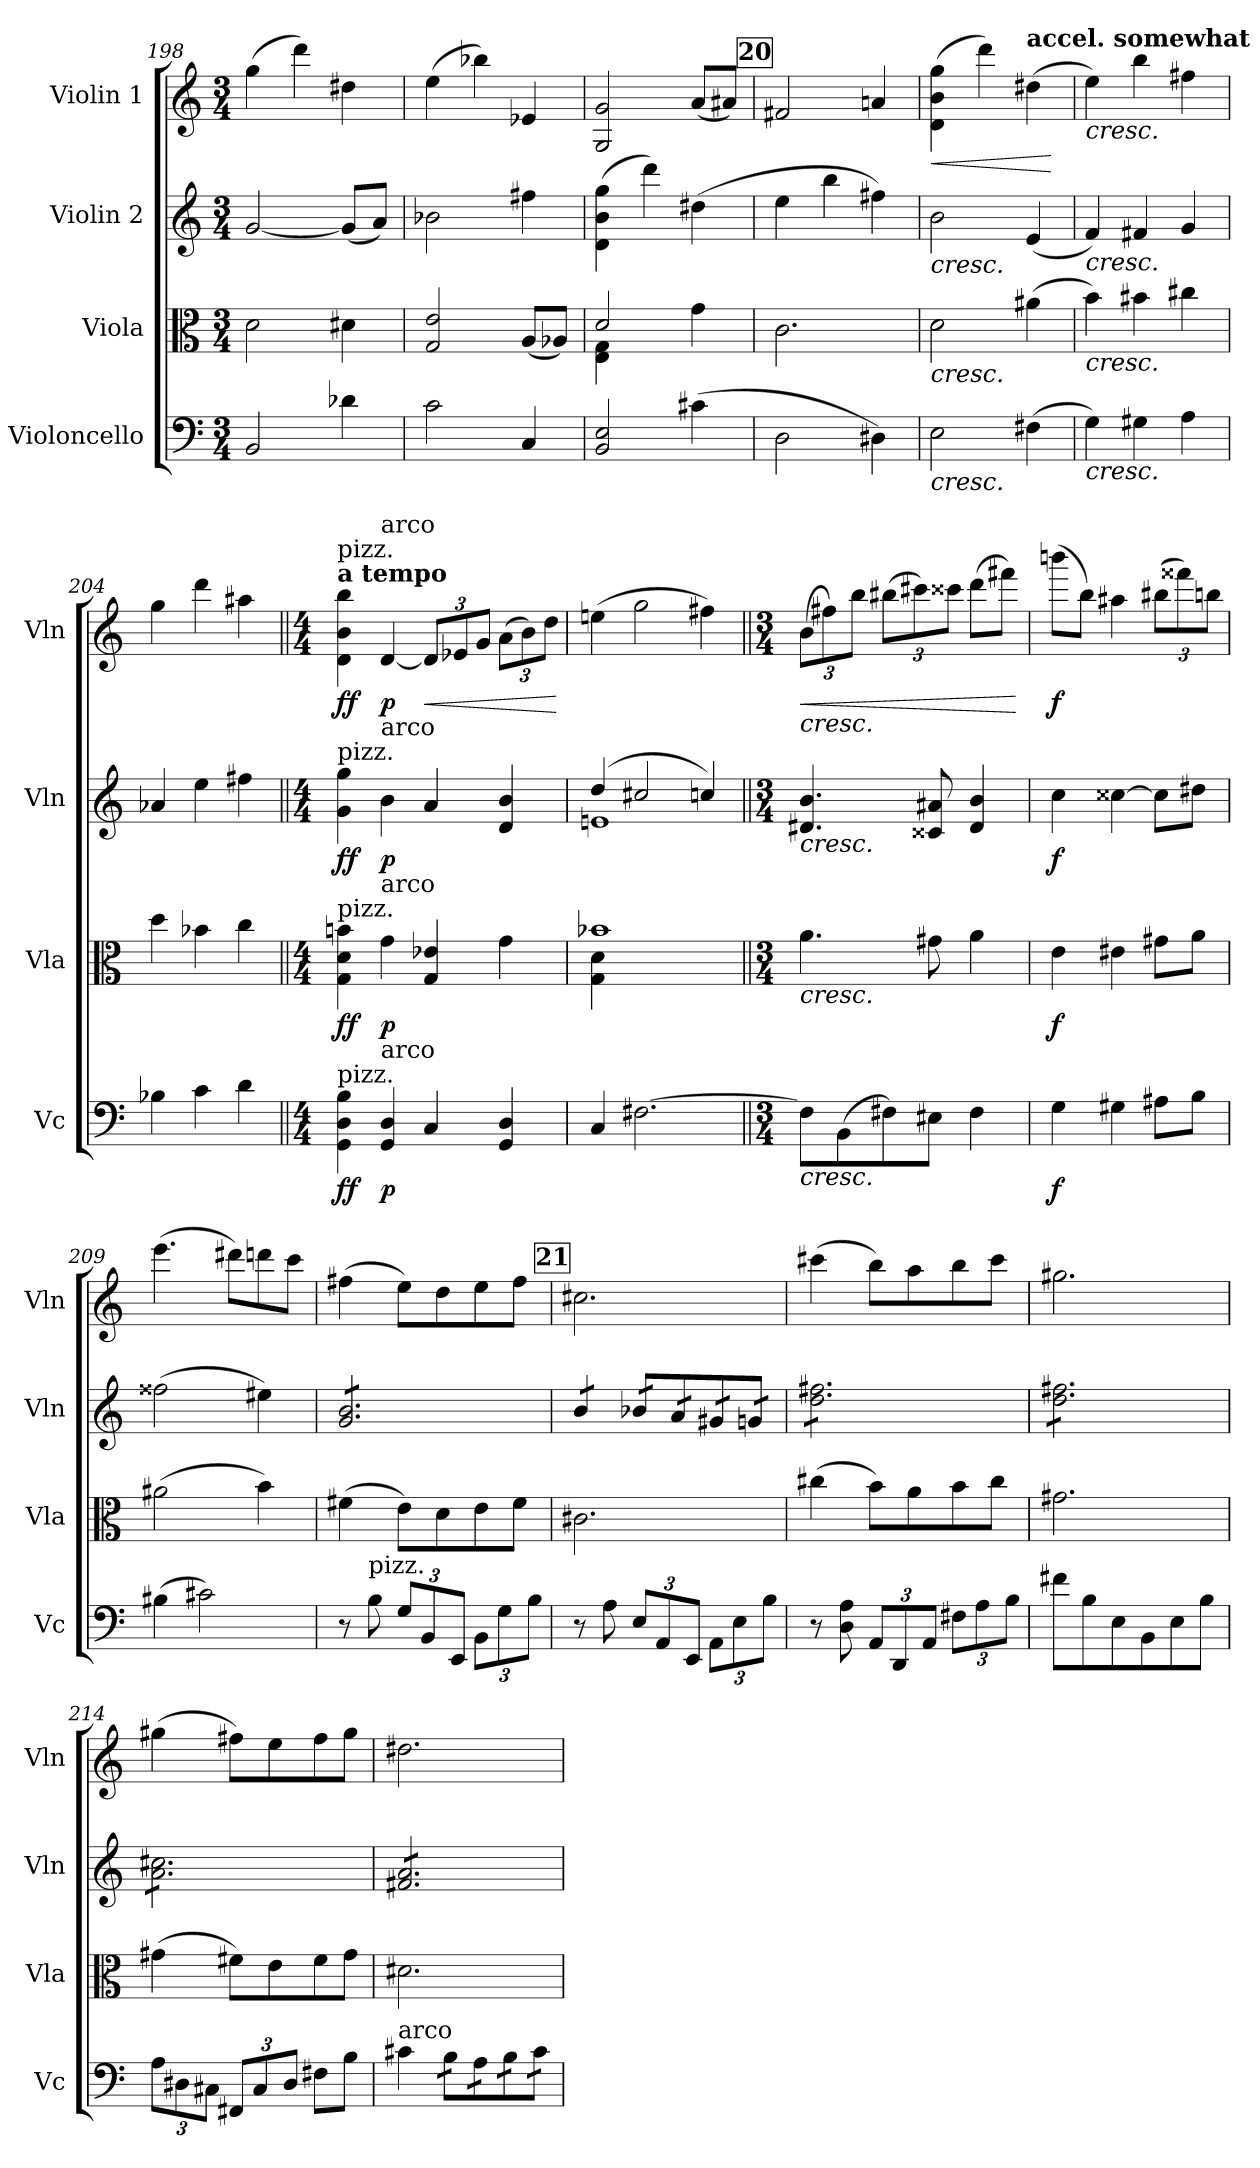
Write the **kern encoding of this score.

**kern	**dynam	**kern	**dynam	**kern	**dynam	**kern	**dynam
*part4	*part4	*part3	*part3	*part2	*part2	*part1	*part1
*staff4	*staff4	*staff3	*staff3	*staff2	*staff2	*staff1	*staff1
*I"Violoncello	*	*I"Viola	*	*I"Violin 2	*	*I"Violin 1	*
*I'Vc	*	*I'Vla	*	*I'Vln	*	*I'Vln	*
!!LO:PB:g=z
*clefF4	*	*clefC3	*	*clefG2	*	*clefG2	*
*k[]	*	*k[]	*	*k[]	*	*k[]	*
*M3/4	*	*M3/4	*	*M3/4	*	*M3/4	*
=198	=198	=198	=198	=198	=198	=198	=198
2BB/	.	2d\	.	[2g/	.	(4gg\	.
.	.	.	.	.	.	4ddd\)	.
4d-X\	.	4d#X\	.	(8g/L]	.	4dd#X\	.
.	.	.	.	8a/J)	.	.	.
=199	=199	=199	=199	=199	=199	=199	=199
2c\	.	2G/ 2e/	.	2b-X\	.	(4ee\	.
.	.	.	.	.	.	4bb-X\)	.
4C/	.	(8A/L	.	4ff#X\	.	4e-X/	.
.	.	8A-X/J)	.	.	.	.	.
=200	=200	=200	=200	=200	=200	=200	=200
*	*	*^	*	*	*	*	*
2BB/ 2E/	.	2d/	4E\ 4G\	.	(4d\ 4b\ 4gg\	.	2G/ 2g/	.
.	.	.	4ryy	.	4ddd\)	.	.	.
(4c#X\	.	4g\	4ryy	.	(4dd#X\	.	(8a/L	.
.	.	.	.	.	.	.	8a#X/J)	.
*	*	*v	*v	*	*	*	*	*
!!LO:REH:place=s1:a:B:cj:fs=14:t=20
=201	=201	=201	=201	=201	=201	=201	=201
2D\	.	2.c\	.	4ee\	.	2f#X/	.
.	.	.	.	4bb\	.	.	.
4D#X\)	.	.	.	4ff#X\)	.	4an/	.
=202	=202	=202	=202	=202	=202	=202	=202
!	!LO:HP:b	!	!LO:HP:b	!	!LO:HP:b	!	!LO:HP:b
2E\	<	2d\	<	2b\	<	(4d\ 4b\ 4gg\	<
.	.	.	.	.	.	4ddd\)	.
!	!	!	!	!	!	!LO:TX:a:B:t=accel. somewhat	!
(4F#X\	.	(4a#X\	.	(4e/	.	(4dd#X\	.
.	.	.	.	.	.	.	[
=203	=203	=203	=203	=203	=203	=203	=203
!	!	!	!	!	!	!LO:TX:b:i:t=cresc.	!
!	!	!	!	!LO:TX:b:i:t=cresc.	!	!	!
!	!	!LO:TX:b:i:t=cresc.	!	!	!	!	!
!LO:TX:b:i:t=cresc.	!	!	!	!	!	!	!
4G\)	.	4b\)	.	4f/)	.	4ee\)	.
4G#X\	.	4b#X\	.	4f#X/	.	4bb\	.
4A\	.	4cc#X\	.	4g/	.	4ff#X\	.
=204	=204	=204	=204	=204	=204	=204	=204
4B-X\	.	4dd\	.	4a-X/	.	4gg\	.
4c\	.	4b-X\	.	4ee\	.	4ddd\	.
4d\	.	4cc\	.	4ff#X\	.	4aa#X\	.
!!LO:LB:g=z
=205||	=205||	=205||	=205||	=205||	=205||	=205||	=205||
*M4/4	*	*M4/4	*	*M4/4	*	*M4/4	*
!	!	!	!	!	!	!LO:TX:a:B:t=a tempo	!
!	!	!	!	!	!	!LO:TX:a:t=pizz.	!
!	!	!	!	!LO:TX:a:t=pizz.	!	!	!
!	!	!LO:TX:a:t=pizz.	!	!	!	!	!
!LO:TX:a:t=pizz.	!	!	!	!	!	!	!
!	!LO:DY:b	!	!LO:DY:b	!	!LO:DY:b	!	!LO:DY:b
4GG\ 4D\ 4B\	ff	4G\ 4d\ 4bn\	ff	4g\ 4gg\	ff	4d\ 4b\ 4bb\	ff
!	!	!	!	!	!	!LO:TX:a:t=arco	!
!	!	!	!	!LO:TX:a:t=arco	!	!	!
!	!	!LO:TX:a:t=arco	!	!	!	!	!
!LO:TX:a:t=arco	!	!	!	!	!	!	!
!	!LO:DY:b	!	!LO:DY:b	!	!LO:DY:b	!	!LO:DY:b
4GG/ 4D/	p	4g\	p	4b\	p	[4d/	p
*	*	*	*	*	*	*Xbrackettup	*
!	!	!	!	!	!	!	!LO:HP:b
4C/	.	4G/ 4e-X/	.	4a/	.	12d/L]	<
.	.	.	.	.	.	12e-X/	.
.	.	.	.	.	.	12g/J	.
*	*	*	*	*	*	*brackettup	*
4GG/ 4D/	.	4g\	.	4d/ 4b/	.	(12a\L	.
.	.	.	.	.	.	12b\)	.
.	.	.	.	.	.	12dd\J	.
.	.	.	.	.	.	.	[
=206	=206	=206	=206	=206	=206	=206	=206
*	*	*^	*	*^	*	*	*
4C/	.	1b-X	4G\ 4d\	.	(4dd/	1en	.	(4een\	.
[2.F#X\	.	.	2.ryy	.	2cc#X/	.	.	2gg\	.
.	.	.	.	.	4ccn/)	.	.	4ff#X\)	.
*	*	*v	*v	*	*	*	*	*	*
*	*	*	*	*v	*v	*	*	*
=207||	=207||	=207||	=207||	=207||	=207||	=207||	=207||
*M3/4	*	*M3/4	*	*M3/4	*	*M3/4	*
*	*	*	*	*	*	*Xbrackettup	*
!	!	!	!	!	!	!LO:TX:b:i:t=cresc.	!
!	!	!	!	!LO:TX:b:i:t=cresc.	!	!	!
!	!	!LO:TX:b:i:t=cresc.	!	!	!	!	!
!LO:TX:b:i:t=cresc.	!	!	!	!	!	!	!
!	!	!	!	!	!	!	!LO:HP:b
8F#\L]	.	4.a\	.	4.d#X/ 4.b/	.	(12b\L	<
.	.	.	.	.	.	12ff#X\)	.
(8BB\	.	.	.	.	.	.	.
.	.	.	.	.	.	12bb\J	.
8F#j\)	.	.	.	.	.	(12bb#X\L	.
.	.	.	.	.	.	12ccc#X\)	.
8E#X\J	.	8g#X\	.	8c##X/ 8a#X/	.	.	.
.	.	.	.	.	.	12ccc##X\J	.
4F#\	.	4a\	.	4d#/ 4b/	.	(8ddd\L	.
.	.	.	.	.	.	8fff#X\J)	.
.	[	.	[	.	[	.	[
=208	=208	=208	=208	=208	=208	=208	=208
!	!LO:DY:b	!	!LO:DY:b	!	!LO:DY:b	!	!LO:DY:b
4G\	f	4e\	f	4cc\	f	(8bbbn\L	f
.	.	.	.	.	.	8bb\J)	.
4G#X\	.	4e#X\	.	[4cc##X\	.	4aa#X\	.
8A#X\L	.	8g#X\L	.	8cc##\L]	.	(12bb#X\L	.
.	.	.	.	.	.	12fff##X\)	.
8B\J	.	8a\J	.	8dd#X\J	.	.	.
.	.	.	.	.	.	12bbn\J	.
!!LO:LB:g=z
=209	=209	=209	=209	=209	=209	=209	=209
(4B#X\	.	(2a#X\	.	(2ff##X\	.	(4.eee\	.
2c#X\)	.	.	.	.	.	.	.
.	.	.	.	.	.	8ddd#X\L)	.
.	.	4b\)	.	4ee#X\)	.	8dddn\	.
.	.	.	.	.	.	8ccc\J	.
=210	=210	=210	=210	=210	=210	=210	=210
*	*	*	*	*tremolo	*	*	*
8r	.	(4f#X\	.	8g/ 8b/L	.	(4ff#X\	.
!LO:TX:a:t=pizz.	!	!	!	!	!	!	!
8B\	.	.	.	8g/ 8b/	.	.	.
12G/L	.	8e\L)	.	8g/ 8b/	.	8ee\L)	.
12BB/	.	.	.	.	.	.	.
.	.	8d\	.	8g/ 8b/	.	8dd\	.
12EE/J	.	.	.	.	.	.	.
*Xbrackettup	*	*	*	*	*	*	*
12BB\L	.	8e\	.	8g/ 8b/	.	8ee\	.
12G\	.	.	.	.	.	.	.
.	.	8f#\J	.	8g/ 8b/J	.	8ff#\J	.
12B\J	.	.	.	.	.	.	.
!!LO:REH:place=s1:a:B:cj:fs=14:t=21
=211	=211	=211	=211	=211	=211	=211	=211
8r	.	2.c#X\	.	8b/L	.	2.cc#X\	.
8A\	.	.	.	8b/J	.	.	.
12E/L	.	.	.	16b-X/LL	.	.	.
.	.	.	.	16b-X/	.	.	.
12AA/	.	.	.	.	.	.	.
.	.	.	.	16a/	.	.	.
12EE/J	.	.	.	.	.	.	.
.	.	.	.	16a/	.	.	.
12AA\L	.	.	.	16g#X/	.	.	.
.	.	.	.	16g#X/	.	.	.
12E\	.	.	.	.	.	.	.
.	.	.	.	16gn/	.	.	.
12B\J	.	.	.	.	.	.	.
.	.	.	.	16gn/JJ	.	.	.
=212	=212	=212	=212	=212	=212	=212	=212
8r	.	(4cc#X\	.	8dd\ 8ff#X\L	.	(4ccc#X\	.
8D\ 8A\	.	.	.	8dd\ 8ff#X\	.	.	.
12AA/L	.	8b\L)	.	8dd\ 8ff#X\	.	8bb\L)	.
12DD/	.	.	.	.	.	.	.
.	.	8a\	.	8dd\ 8ff#X\	.	8aa\	.
12AA/J	.	.	.	.	.	.	.
12F#X\L	.	8b\	.	8dd\ 8ff#X\	.	8bb\	.
12A\	.	.	.	.	.	.	.
.	.	8cc#\J	.	8dd\ 8ff#X\J	.	8ccc#\J	.
12B\J	.	.	.	.	.	.	.
=213	=213	=213	=213	=213	=213	=213	=213
8f#X\L	.	2.g#X\	.	8dd\ 8ff#X\L	.	2.gg#X\	.
8B\	.	.	.	8dd\ 8ff#X\	.	.	.
8E\	.	.	.	8dd\ 8ff#X\	.	.	.
8BB\	.	.	.	8dd\ 8ff#X\	.	.	.
8E\	.	.	.	8dd\ 8ff#X\	.	.	.
8B\J	.	.	.	8dd\ 8ff#X\J	.	.	.
!!LO:LB:g=z
=214	=214	=214	=214	=214	=214	=214	=214
12A\L	.	(4g#X\	.	8a\ 8cc#X\L	.	(4gg#X\	.
12D#X\	.	.	.	.	.	.	.
.	.	.	.	8a\ 8cc#X\	.	.	.
12C#X\J	.	.	.	.	.	.	.
12FF#X/L	.	8f#X\L)	.	8a\ 8cc#X\	.	8ff#X\L)	.
12C#/	.	.	.	.	.	.	.
.	.	8e\	.	8a\ 8cc#X\	.	8ee\	.
12D#/J	.	.	.	.	.	.	.
8F#X\L	.	8f#\	.	8a\ 8cc#X\	.	8ff#\	.
8B\J	.	8g#\J	.	8a\ 8cc#X\J	.	8gg#\J	.
=215	=215	=215	=215	=215	=215	=215	=215
!LO:TX:a:t=arco	!	!	!	!	!	!	!
4c#X\	.	2.d#X\	.	8f#X/ 8a/L	.	2.dd#X\	.
.	.	.	.	8f#X/ 8a/	.	.	.
*tremolo	*	*	*	*	*	*	*
16B\LL	.	.	.	8f#X/ 8a/	.	.	.
16B\	.	.	.	.	.	.	.
16A\	.	.	.	8f#X/ 8a/	.	.	.
16A\	.	.	.	.	.	.	.
16B\	.	.	.	8f#X/ 8a/	.	.	.
16B\	.	.	.	.	.	.	.
16c#\	.	.	.	8f#X/ 8a/J	.	.	.
*	*	*	*	*Xtremolo	*	*	*
16c#\JJ	.	.	.	.	.	.	.
*Xtremolo	*	*	*	*	*	*	*
=	=	=	=	=	=	=	=
*-	*-	*-	*-	*-	*-	*-	*-
